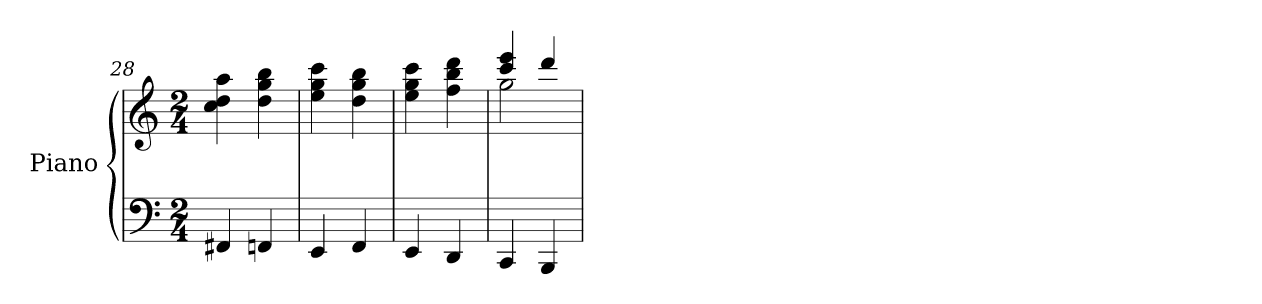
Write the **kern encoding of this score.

**kern	**kern
*part1	*part1
*staff2	*staff1
*I"Piano	*
*I'Pno.	*
*clefF4	*clefG2
*k[]	*k[]
*M2/4	*M2/4
=28	=28
4FF#X/	4cc\ 4dd\ 4aa\
4FFn/	4dd\ 4gg\ 4bb\
=29	=29
4EE/	4ee\ 4gg\ 4ccc\
4FF/	4dd\ 4gg\ 4bb\
=30	=30
4EE/	4ee\ 4gg\ 4ccc\
4DD/	4ff\ 4bb\ 4ddd\
=31	=31
*	*^
4CC/	4ccc/ 4eee/	2gg\
4BBB/	4ddd/	.
*	*v	*v
=	=
*-	*-
